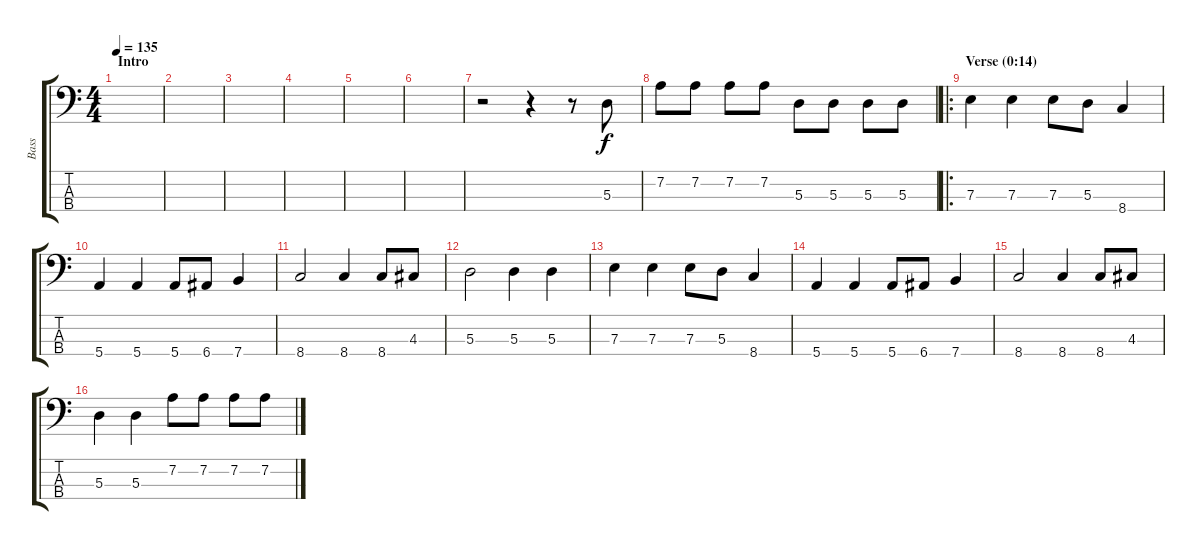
\track ("Bass" "Bass") {instrument electricbassfinger}
\staff {score tabs}
\tuning (G2 D2 A1 E1) {hide}
\ts (4 4)
\section ("" "Intro")
\tempo 135
\clef f4
\ks c
|
|
|
|
|
|
r.2 r.4 r.8 5.3.8 |
7.2.8 7.2.8 7.2.8 7.2.8 5.3.8 5.3.8 5.3.8 5.3.8 |
\ro
\section ("" "Verse (0:14)")
7.3.4 7.3.4 7.3.8 5.3.8 8.4.4 |
5.4.4 5.4.4 5.4.8 6.4.8 7.4.4 |
8.4.2 8.4.4 8.4.8 4.3.8 |
5.3.2 5.3.4 5.3.4 |
7.3.4 7.3.4 7.3.8 5.3.8 8.4.4 |
5.4.4 5.4.4 5.4.8 6.4.8 7.4.4 |
8.4.2 8.4.4 8.4.8 4.3.8 |
5.3.4 5.3.4 7.2.8 7.2.8 7.2.8 7.2.8
